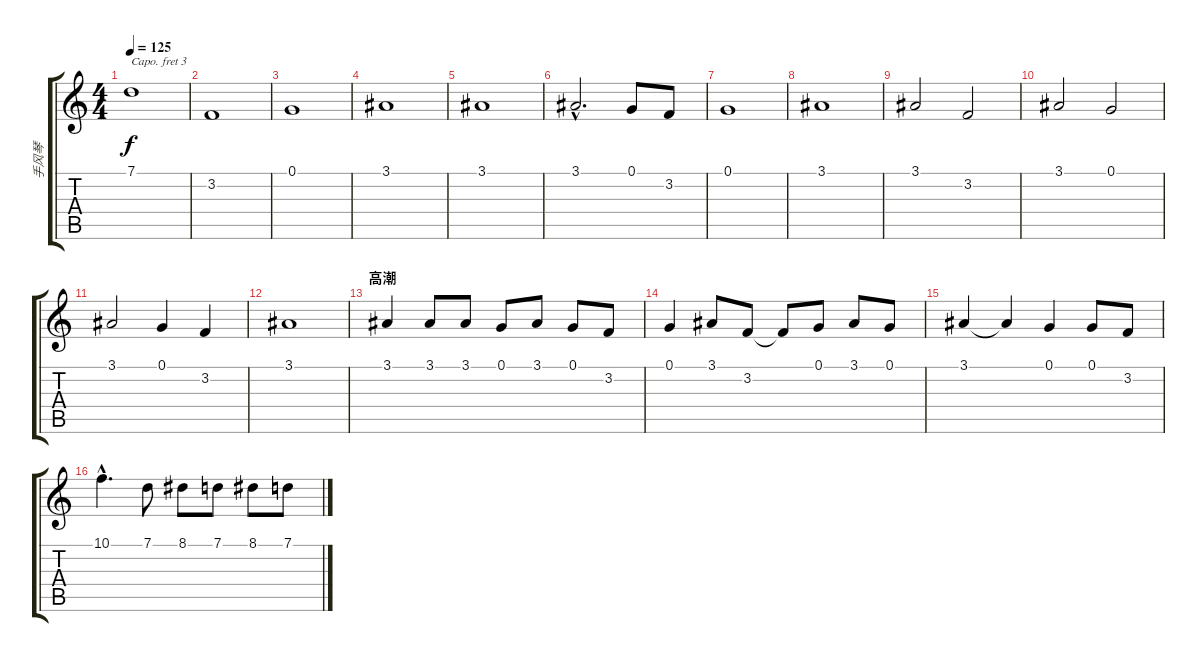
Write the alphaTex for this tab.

\track ("手风琴" "手风琴") {instrument accordion}
\staff {score tabs}
\capo 3
\tuning (E4 B3 G3 D3 A2 E2) {hide}
\ts (4 4)
\tempo 125
\clef g2
\ks c
7.1.1{dy f} |
3.2.1 |
0.1.1 |
3.1.1 |
3.1.1 |
3.1{hac}.2{d} 0.1.8 3.2.8 |
0.1.1 |
3.1.1 |
3.1.2 3.2.2 |
3.1.2 0.1.2 |
3.1.2 0.1.4 3.2.4 |
3.1.1 |
\section ("" "高潮")
3.1.4{volume 12} 3.1.8 3.1.8 0.1.8 3.1.8 0.1.8 3.2.8 |
0.1.4 3.1.8 3.2.8 3.2{t}.8 0.1.8 3.1.8 0.1.8 |
3.1.4 3.1{t}.4 0.1.4 0.1.8 3.2.8 |
10.1{hac}.4{d} 7.1.8 8.1.8 7.1.8 8.1.8 7.1.8
